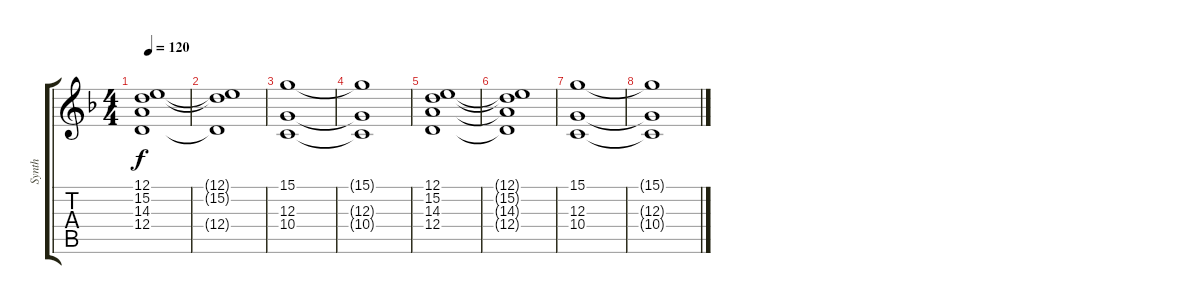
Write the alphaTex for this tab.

\track ("Synth" "Synth") {instrument stringensemble1}
\staff {score tabs}
\tuning (E4 B3 G3 D3 A2 E2) {hide}
\ts (4 4)
\tempo 120
\clef g2
\ks dminor
(12.1{t} 15.2{t} 14.3{t} 12.4{t}).1{dy f} |
(12.1{t} 15.2{t} 12.4{t}).1 |
(15.1 12.3 10.4).1 |
(15.1{t} 12.3{t} 10.4{t}).1 |
(12.1 15.2 14.3 12.4).1 |
(12.1{t} 15.2{t} 14.3{t} 12.4{t}).1 |
(15.1 12.3 10.4).1{volume 0} |
(15.1{t} 12.3{t} 10.4{t}).1
